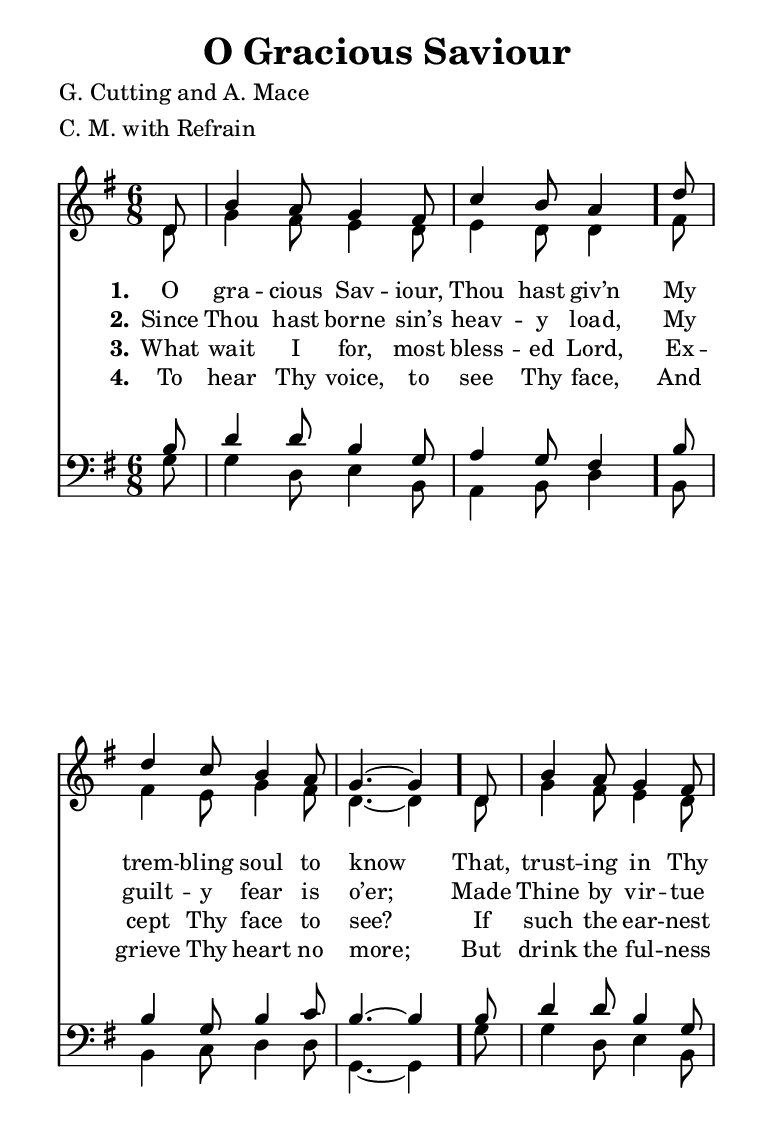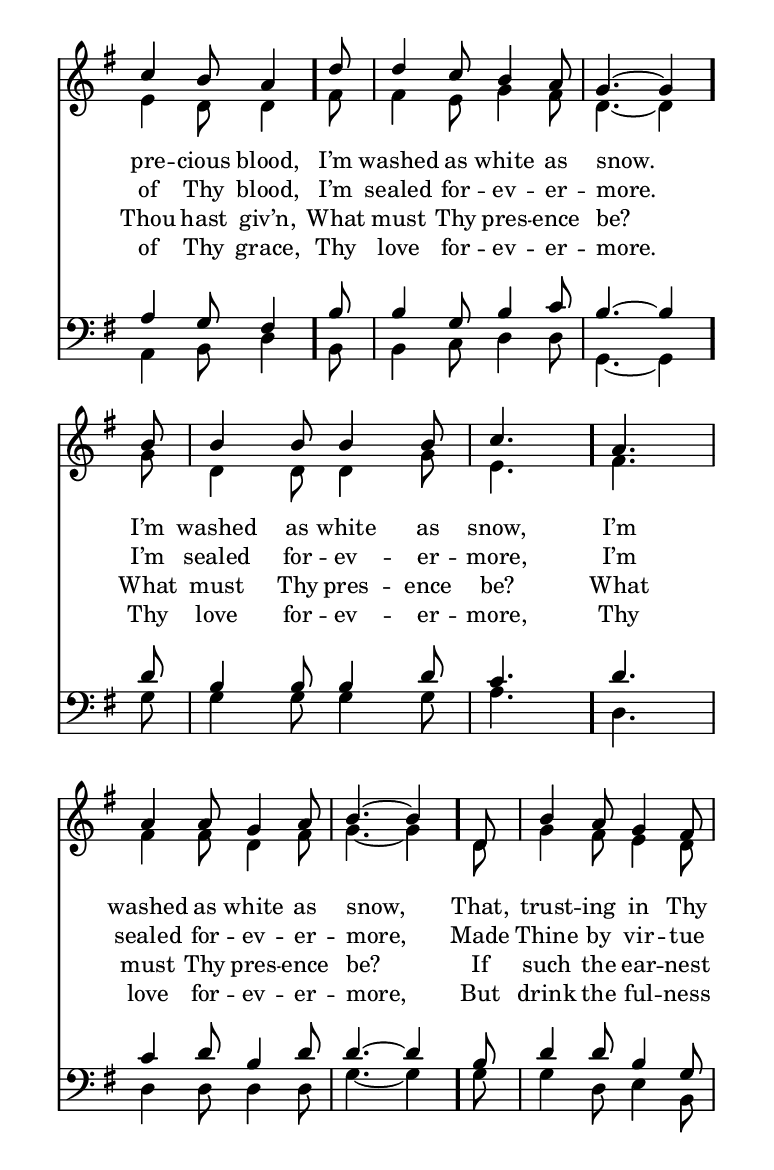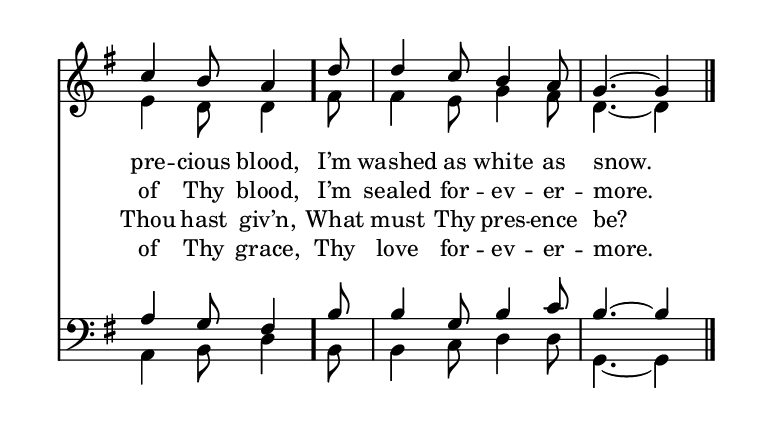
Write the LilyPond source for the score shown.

\include "common/global.ily"
\paper {
  \include "common/paper.ily"
}

\header{
  hymnnumber = "247"
  title = "O Gracious Saviour"
  tunename = ""
  meter = "C. M. with Refrain"
  poet = "G. Cutting and A. Mace"
  composer = ""
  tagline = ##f
}

global = {
  \include "common/overrides.ily"
  \override Staff.TimeSignature.style = #'()
  \time 6/8
  \override Score.MetronomeMark.transparent = ##t % hide all fermata changes too
  \tempo 4=70
  \key g \major
  \partial 8
  \autoBeamOff
}

patternA = { c8 | c4 c8 c4 c8 | c4 c8 c4 }
patternB = { c8 | c4 c8 c4 c8 | c4. ~ c4 }
patternC = { c8 | c4 c8 c4 c8 | c4. }
patternD = { c4. | c4 c8 c4 c8 | c4. ~ c4 }

notesSoprano = {
\global
\relative c' {

  \changePitch \patternA { d | b' a g fis | c' b a }
  \changePitch \patternB { d | d c b a | g g } \eogbreak
  \changePitch \patternA { d | b' a g fis | c' b a }
  \changePitch \patternB { d | d c b a | g g } \eogbreak

  \changePitch \patternC { b | b b b b | c }
  \changePitch \patternD { a | a a g a | b b } \eogbreak
  \changePitch \patternA { d, | b' a g fis | c' b a }
  \changePitch \patternB { d | d c b a | g g } \eogbreak

  \bar "|."

}
}

notesAlto = {
\global
\relative e' {

  \changePitch \patternA { d | g fis e d | e d d }
  \changePitch \patternB { fis | fis e g fis | d d }
  \changePitch \patternA { d | g fis e d | e d d }
  \changePitch \patternB { fis | fis e g fis | d d }

  \changePitch \patternC { g | d d d g | e }
  \changePitch \patternD { fis | fis fis d fis | g g }
  \changePitch \patternA { d | g fis e d | e d d }
  \changePitch \patternB { fis | fis e g fis | d d }

}
}

notesTenor = {
\global
\relative a {

  \changePitch \patternA { b | d d b g | a g fis }
  \changePitch \patternB { b | b g b c | b b }
  \changePitch \patternA { b | d d b g | a g fis }
  \changePitch \patternB { b | b g b c | b b }

  \changePitch \patternC { d | b b b d | c }
  \changePitch \patternD { d | c d b d | d d }
  \changePitch \patternA { b | d d b g | a g fis }
  \changePitch \patternB { b | b g b c | b b }

}
}

notesBass = {
\global
\relative f {

  \changePitch \patternA { g | g d e b | a b d }
  \changePitch \patternB { b | b c d d | g, g }
  \changePitch \patternA { g' | g d e b | a b d }
  \changePitch \patternB { b | b c d d | g, g }

  \changePitch \patternC { g' | g g g g | a }
  \changePitch \patternD { d, | d d d d | g g }
  \changePitch \patternA { g | g d e b | a b d }
  \changePitch \patternB { b | b c d d | g, g }

}
}

wordsA = \lyricmode {
\set stanza = "1."

O gra -- cious Sav -- iour, Thou hast giv’n \bar "."
My trem -- bling soul to know \bar "."
That, trust -- ing in Thy pre -- cious blood, \bar "."
I’m washed as white as snow. \bar "."
%{HIDE>%} I’m washed as white as snow, \bar "."
I’m washed as white as snow, \bar "."
That, trust -- ing in Thy pre -- cious blood, \bar "."
I’m washed as white as snow. %{<HIDE%} \bar "."

}

wordsB = \lyricmode {
\set stanza = "2."

Since Thou hast borne sin’s heav -- y load,
My guilt -- y fear is o’er;
Made Thine by vir -- tue of Thy blood,
I’m sealed for -- ev -- er -- more.
%{HIDE>%} I’m sealed for -- ev -- er -- more,
I’m sealed for -- ev -- er -- more,
Made Thine by vir -- tue of Thy blood,
I’m sealed for -- ev -- er -- more. %{<HIDE%}

}

wordsC = \lyricmode {
\set stanza = "3."

What wait I for, most bless -- ed Lord,
Ex -- cept Thy face to see?
If such the ear -- nest Thou hast giv’n,
What must Thy pres -- ence be?
%{HIDE>%} What must Thy pres -- ence be?
What must Thy pres -- ence be?
If such the ear -- nest Thou hast giv’n,
What must Thy pres -- ence be? %{<HIDE%}

}

wordsD = \lyricmode {
\set stanza = "4."

To hear Thy voice, to see Thy face,
And grieve Thy heart no more;
But drink the ful -- ness of Thy grace,
Thy love for -- ev -- er -- more.
%{HIDE>%} Thy love for -- ev -- er -- more,
Thy love for -- ev -- er -- more,
But drink the ful -- ness of Thy grace,
Thy love for -- ev -- er -- more. %{<HIDE%}

}

\score {
  \context ChoirStaff <<
    \context Staff = upper <<
      \set ChoirStaff.systemStartDelimiter = #'SystemStartBar
      \context Voice  = sopranos { \voiceOne << \notesSoprano >> }
      \context Voice  = altos { \voiceTwo << \notesAlto >> }
      \context Lyrics = one   \lyricsto sopranos \wordsA
      \context Lyrics = two   \lyricsto sopranos \wordsB
      \context Lyrics = three \lyricsto sopranos \wordsC
      \context Lyrics = four  \lyricsto sopranos \wordsD
    >>
    \context Staff = men <<
      \clef bass
      \context Voice  = tenors { \voiceOne << \notesTenor >> }
      \context Voice  = basses { \voiceTwo << \notesBass >> }
    >>
  >>
  \layout {
    \include "common/layout.ily"
  }
  \midi{
    \include "common/midi.ily"
  }
}

\version "2.18.2"  % necessary for upgrading to future LilyPond versions.

% vi:set et ts=2 sw=2 ai nocindent syntax=lilypond:
